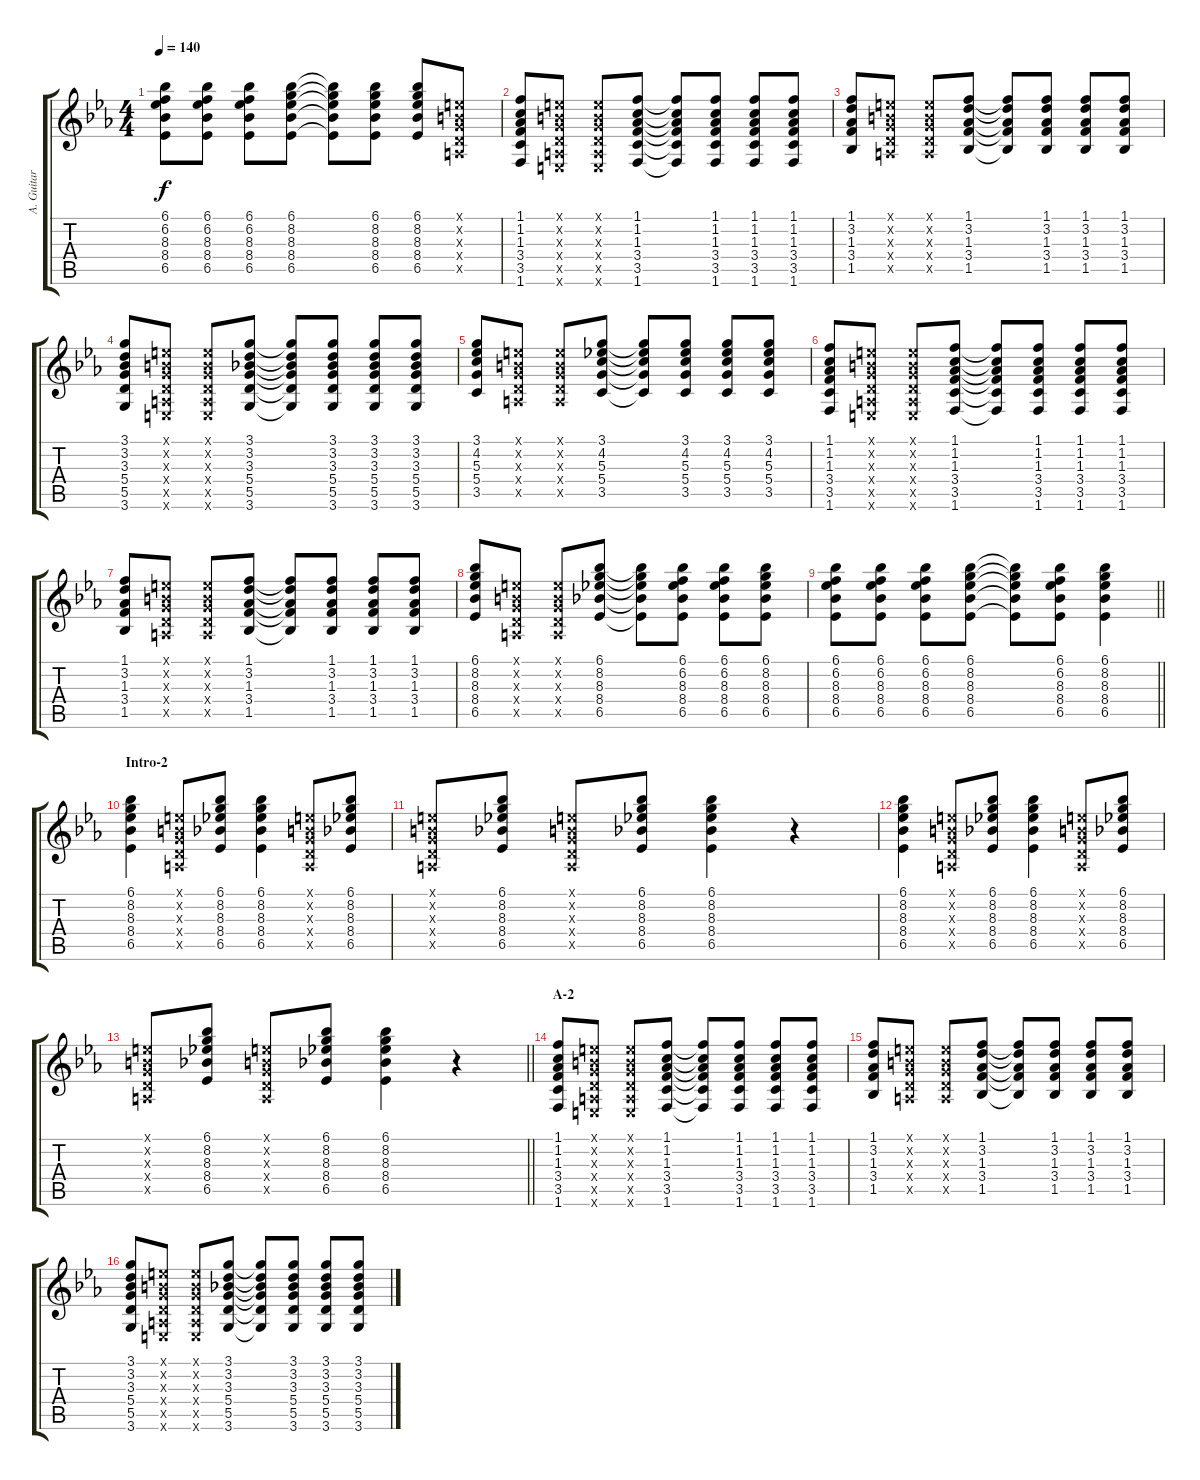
\track ("A. Guitar" "A. Guitar") {instrument acousticguitarsteel}
\staff {score tabs}
\tuning (E4 B3 G3 D3 A2 E2) {hide}
\ts (4 4)
\tempo 140
\clef g2
\ks eb
(6.1 6.2 8.3 8.4 6.5).8{dy f} (6.1 6.2 8.3 8.4 6.5).8 (6.1 6.2 8.3 8.4 6.5).8 (6.1 8.2 8.3 8.4 6.5).8 (6.1{t} 8.2{t} 8.3{t} 8.4{t} 6.5{t}).8 (6.1 8.2 8.3 8.4 6.5).8 (6.1 8.2 8.3 8.4 6.5).8 (0.1{x} 0.2{x} 0.3{x} 0.4{x} 0.5{x}).8 |
(1.1 1.2 1.3 3.4 3.5 1.6).8 (0.1{x} 0.2{x} 0.3{x} 0.4{x} 0.5{x} 0.6{x}).8 (0.1{x} 0.2{x} 0.3{x} 0.4{x} 0.5{x} 0.6{x}).8 (1.1 1.2 1.3 3.4 3.5 1.6).8 (1.1{t} 1.2{t} 1.3{t} 3.4{t} 3.5{t} 1.6{t}).8 (1.1 1.2 1.3 3.4 3.5 1.6).8 (1.1 1.2 1.3 3.4 3.5 1.6).8 (1.1 1.2 1.3 3.4 3.5 1.6).8 |
(1.1 3.2 1.3 3.4 1.5).8 (0.1{x} 0.2{x} 0.3{x} 0.4{x} 0.5{x}).8 (0.1{x} 0.2{x} 0.3{x} 0.4{x} 0.5{x}).8 (1.1 3.2 1.3 3.4 1.5).8 (1.1{t} 3.2{t} 1.3{t} 3.4{t} 1.5{t}).8 (1.1 3.2 1.3 3.4 1.5).8 (1.1 3.2 1.3 3.4 1.5).8 (1.1 3.2 1.3 3.4 1.5).8 |
(3.1 3.2 3.3 5.4 5.5 3.6).8 (0.1{x} 0.2{x} 0.3{x} 0.4{x} 0.5{x} 0.6{x}).8 (0.1{x} 0.2{x} 0.3{x} 0.4{x} 0.5{x} 0.6{x}).8 (3.1 3.2 3.3 5.4 5.5 3.6).8 (3.1{t} 3.2{t} 3.3{t} 5.4{t} 5.5{t} 3.6{t}).8 (3.1 3.2 3.3 5.4 5.5 3.6).8 (3.1 3.2 3.3 5.4 5.5 3.6).8 (3.1 3.2 3.3 5.4 5.5 3.6).8 |
(3.1 4.2 5.3 5.4 3.5).8 (0.1{x} 0.2{x} 0.3{x} 0.4{x} 0.5{x}).8 (0.1{x} 0.2{x} 0.3{x} 0.4{x} 0.5{x}).8 (3.1 4.2 5.3 5.4 3.5).8 (3.1{t} 4.2{t} 5.3{t} 5.4{t} 3.5{t}).8 (3.1 4.2 5.3 5.4 3.5).8 (3.1 4.2 5.3 5.4 3.5).8 (3.1 4.2 5.3 5.4 3.5).8 |
(1.1 1.2 1.3 3.4 3.5 1.6).8 (0.1{x} 0.2{x} 0.3{x} 0.4{x} 0.5{x} 0.6{x}).8 (0.1{x} 0.2{x} 0.3{x} 0.4{x} 0.5{x} 0.6{x}).8 (1.1 1.2 1.3 3.4 3.5 1.6).8 (1.1{t} 1.2{t} 1.3{t} 3.4{t} 3.5{t} 1.6{t}).8 (1.1 1.2 1.3 3.4 3.5 1.6).8 (1.1 1.2 1.3 3.4 3.5 1.6).8 (1.1 1.2 1.3 3.4 3.5 1.6).8 |
(1.1 3.2 1.3 3.4 1.5).8 (0.1{x} 0.2{x} 0.3{x} 0.4{x} 0.5{x}).8 (0.1{x} 0.2{x} 0.3{x} 0.4{x} 0.5{x}).8 (1.1 3.2 1.3 3.4 1.5).8 (1.1{t} 3.2{t} 1.3{t} 3.4{t} 1.5{t}).8 (1.1 3.2 1.3 3.4 1.5).8 (1.1 3.2 1.3 3.4 1.5).8 (1.1 3.2 1.3 3.4 1.5).8 |
(6.1 8.2 8.3 8.4 6.5).8 (0.1{x} 0.2{x} 0.3{x} 0.4{x} 0.5{x}).8 (0.1{x} 0.2{x} 0.3{x} 0.4{x} 0.5{x}).8 (6.1 8.2 8.3 8.4 6.5).8 (6.1{t} 8.2{t} 8.3{t} 8.4{t} 6.5{t}).8 (6.1 6.2 8.3 8.4 6.5).8 (6.1 6.2 8.3 8.4 6.5).8 (6.1 8.2 8.3 8.4 6.5).8 |
\barLineRight lightlight
(6.1 6.2 8.3 8.4 6.5).8 (6.1 6.2 8.3 8.4 6.5).8 (6.1 6.2 8.3 8.4 6.5).8 (6.1 8.2 8.3 8.4 6.5).8 (6.1{t} 8.2{t} 8.3{t} 8.4{t} 6.5{t}).8 (6.1 6.2 8.3 8.4 6.5).8 (6.1 8.2 8.3 8.4 6.5).4 |
\section ("" "Intro-2")
(6.1 8.2 8.3 8.4 6.5).4 (0.1{x} 0.2{x} 0.3{x} 0.4{x} 0.5{x}).8 (6.1 8.2 8.3 8.4 6.5).8 (6.1 8.2 8.3 8.4 6.5).4 (0.1{x} 0.2{x} 0.3{x} 0.4{x} 0.5{x}).8 (6.1 8.2 8.3 8.4 6.5).8 |
(0.1{x} 0.2{x} 0.3{x} 0.4{x} 0.5{x}).8 (6.1 8.2 8.3 8.4 6.5).8 (0.1{x} 0.2{x} 0.3{x} 0.4{x} 0.5{x}).8 (6.1 8.2 8.3 8.4 6.5).8 (6.1 8.2 8.3 8.4 6.5).4 r.4 |
(6.1 8.2 8.3 8.4 6.5).4 (0.1{x} 0.2{x} 0.3{x} 0.4{x} 0.5{x}).8 (6.1 8.2 8.3 8.4 6.5).8 (6.1 8.2 8.3 8.4 6.5).4 (0.1{x} 0.2{x} 0.3{x} 0.4{x} 0.5{x}).8 (6.1 8.2 8.3 8.4 6.5).8 |
\barLineRight lightlight
(0.1{x} 0.2{x} 0.3{x} 0.4{x} 0.5{x}).8 (6.1 8.2 8.3 8.4 6.5).8 (0.1{x} 0.2{x} 0.3{x} 0.4{x} 0.5{x}).8 (6.1 8.2 8.3 8.4 6.5).8 (6.1 8.2 8.3 8.4 6.5).4 r.4 |
\section ("" "A-2")
(1.1 1.2 1.3 3.4 3.5 1.6).8 (0.1{x} 0.2{x} 0.3{x} 0.4{x} 0.5{x} 0.6{x}).8 (0.1{x} 0.2{x} 0.3{x} 0.4{x} 0.5{x} 0.6{x}).8 (1.1 1.2 1.3 3.4 3.5 1.6).8 (1.1{t} 1.2{t} 1.3{t} 3.4{t} 3.5{t} 1.6{t}).8 (1.1 1.2 1.3 3.4 3.5 1.6).8 (1.1 1.2 1.3 3.4 3.5 1.6).8 (1.1 1.2 1.3 3.4 3.5 1.6).8 |
(1.1 3.2 1.3 3.4 1.5).8 (0.1{x} 0.2{x} 0.3{x} 0.4{x} 0.5{x}).8 (0.1{x} 0.2{x} 0.3{x} 0.4{x} 0.5{x}).8 (1.1 3.2 1.3 3.4 1.5).8 (1.1{t} 3.2{t} 1.3{t} 3.4{t} 1.5{t}).8 (1.1 3.2 1.3 3.4 1.5).8 (1.1 3.2 1.3 3.4 1.5).8 (1.1 3.2 1.3 3.4 1.5).8 |
(3.1 3.2 3.3 5.4 5.5 3.6).8 (0.1{x} 0.2{x} 0.3{x} 0.4{x} 0.5{x} 0.6{x}).8 (0.1{x} 0.2{x} 0.3{x} 0.4{x} 0.5{x} 0.6{x}).8 (3.1 3.2 3.3 5.4 5.5 3.6).8 (3.1{t} 3.2{t} 3.3{t} 5.4{t} 5.5{t} 3.6{t}).8 (3.1 3.2 3.3 5.4 5.5 3.6).8 (3.1 3.2 3.3 5.4 5.5 3.6).8 (3.1 3.2 3.3 5.4 5.5 3.6).8
